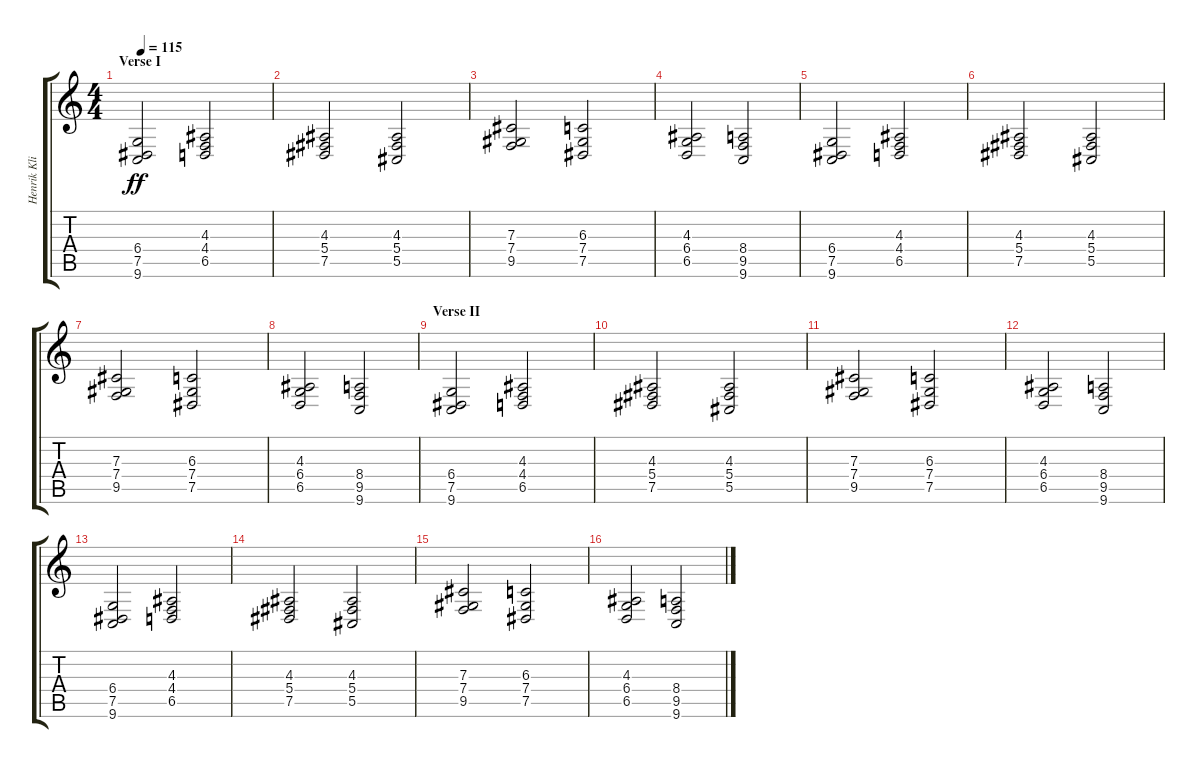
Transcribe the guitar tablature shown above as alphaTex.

\track ("Henrik Klingenberg - Keyboards" "Henrik Kli") {instrument stringensemble1}
\staff {score tabs}
\tuning (Eb4 Bb3 Gb3 Db3 Ab2 Eb2) {hide}
\ts (4 4)
\section ("" "Verse I")
\tempo 115
\clef g2
\ks c
(6.4 7.5 9.6).2{dy ff instrument stringensemble1} (4.3 4.4 6.5).2 |
(4.3 5.4 7.5).2 (4.3 5.4 5.5).2 |
(7.3 7.4 9.5).2 (6.3 7.4 7.5).2 |
(4.3 6.4 6.5).2 (8.4 9.5 9.6).2 |
(6.4 7.5 9.6).2 (4.3 4.4 6.5).2 |
(4.3 5.4 7.5).2 (4.3 5.4 5.5).2 |
(7.3 7.4 9.5).2 (6.3 7.4 7.5).2 |
(4.3 6.4 6.5).2 (8.4 9.5 9.6).2 |
\section ("" "Verse II")
(6.4 7.5 9.6).2 (4.3 4.4 6.5).2 |
(4.3 5.4 7.5).2 (4.3 5.4 5.5).2 |
(7.3 7.4 9.5).2 (6.3 7.4 7.5).2 |
(4.3 6.4 6.5).2 (8.4 9.5 9.6).2 |
(6.4 7.5 9.6).2 (4.3 4.4 6.5).2 |
(4.3 5.4 7.5).2 (4.3 5.4 5.5).2 |
(7.3 7.4 9.5).2 (6.3 7.4 7.5).2 |
(4.3 6.4 6.5).2 (8.4 9.5 9.6).2
